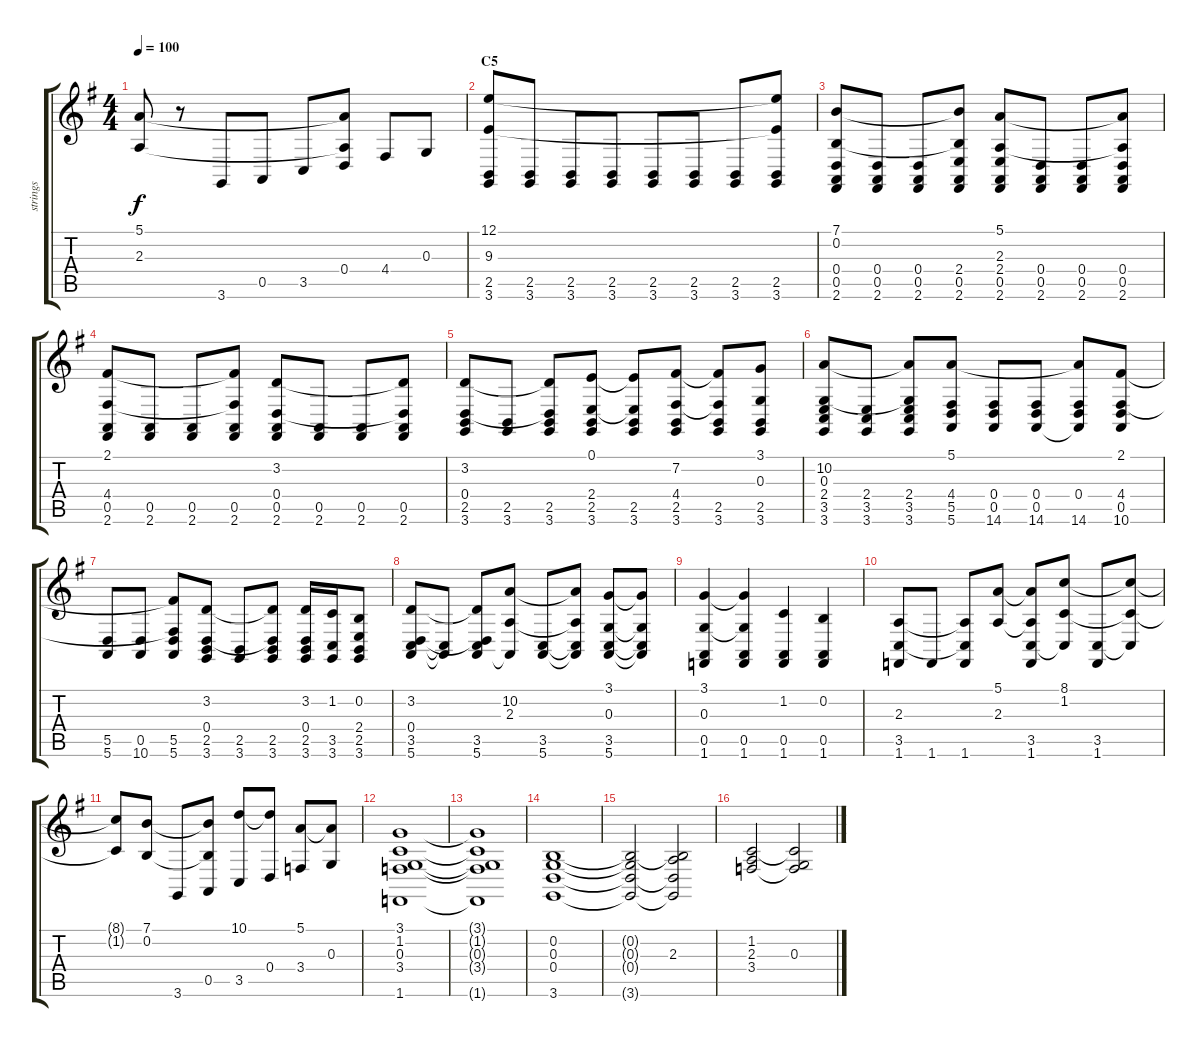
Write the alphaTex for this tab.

\track ("strings" "strings") {instrument tremolostrings}
\staff {score tabs}
\tuning (E4 B3 G3 D3 A2 E2) {hide}
\ts (4 4)
\tempo 100
\clef g2
\ks g
(5.1 2.3).8{dy f} r.8 3.6.8 0.5.8 3.5.8 (5.1{t} 2.3{t} 0.4).8 4.4.8 0.3.8 |
\section ("" "C5")
(12.1 9.3 2.5 3.6).8 (2.5 3.6).8 (2.5 3.6).8 (2.5 3.6).8 (2.5 3.6).8 (2.5 3.6).8 (2.5 3.6).8 (12.1{t} 9.3{t} 2.5 3.6).8 |
(7.1 0.2{t} 0.4 0.5 2.6).8 (0.4 0.5 2.6).8 (0.4 0.5 2.6).8 (7.1{t} 0.2{t} 2.4 0.5 2.6).8 (5.1 2.3 2.4 0.5 2.6).8 (0.4 0.5 2.6).8 (0.4 0.5 2.6).8 (5.1{t} 2.3{t} 0.4 0.5 2.6).8 |
(2.1 4.4 0.5 2.6).8 (0.5 2.6).8 (0.5 2.6).8 (2.1{t} 4.4{t} 0.5 2.6).8 (3.2 0.4 0.5 2.6).8 (0.5 2.6).8 (0.5 2.6).8 (3.2{t} 0.4{t} 0.5 2.6).8 |
(3.2 0.4 2.5 3.6).8 (2.5 3.6).8 (3.2{t} 0.4{t} 2.5 3.6).8 (0.1 2.4 2.5 3.6).8 (0.1{t} 2.4{t} 2.5 3.6).8 (7.2 4.4 2.5 3.6).8 (7.2{t} 4.4{t} 2.5 3.6).8 (3.1 0.3 2.5 3.6).8 |
(10.2 0.3 2.4 3.5 3.6).8 (2.4 3.5 3.6).8 (10.2{t} 0.3{t} 2.4 3.5 3.6).8 (5.1 4.4 5.5 5.6).8 (0.4 0.5 14.6).8 (0.4 0.5 14.6).8 (5.1{t} 0.4 0.5{t} 14.6).8 (2.1 4.4 0.5 10.6).8 |
(5.5 5.6).8 (0.5 10.6).8 (2.1{t} 4.4{t} 5.5 5.6).8 (3.2 0.4 2.5 3.6).8 (2.5 3.6).8 (3.2{t} 0.4{t} 2.5 3.6).8 (3.2 0.4 2.5 3.6).16 (1.2 3.5 3.6).16 (0.2 2.4 2.5 3.6).8 |
(3.2 0.4 3.5 5.6).8 (3.5{t} 5.6{t}).8 (3.2{t} 0.4{t} 3.5 5.6).8 (10.2 2.3 5.6{t}).8 (3.5 5.6).8 (10.2{t} 2.3{t} 3.5{t} 5.6{t}).8 (3.1 0.3 3.5 5.6).8 (3.1{t} 0.3{t} 3.5{t} 5.6{t}).8 |
(3.1 0.3 0.5 1.6).4 (3.1{t} 0.3{t} 0.5 1.6).4 (1.2 0.5 1.6).4 (0.2 0.5 1.6).4 |
(2.3 3.5 1.6).8 1.6.8 (2.3{t} 3.5{t} 1.6).8 (5.1 2.3).8 (5.1{t} 2.3{t} 3.5 1.6).8 (8.1 1.2 3.5{t}).8 (3.5 1.6).8 (8.1{t} 1.2{t} 3.5{t}).8 |
(8.1{t} 1.2{t}).8 (7.1 0.2).8 3.6.8 (7.1{t} 0.2{t} 0.5).8 (10.1 3.5).8 (10.1{t} 0.4).8 (5.1 3.4).8 (5.1{t} 0.3).8 |
(3.1 1.2 0.3 3.4 1.6).1 |
(3.1{t} 1.2{t} 0.3{t} 3.4{t} 1.6{t}).1 |
(0.2 0.3 0.4 3.6).1 |
(0.2{t} 0.3{t} 0.4{t} 3.6{t}).2 (0.2{t} 2.3 0.4{t} 3.6{t}).2 |
(1.2 2.3 3.4).2 (1.2{t} 0.3 3.4{t}).2
